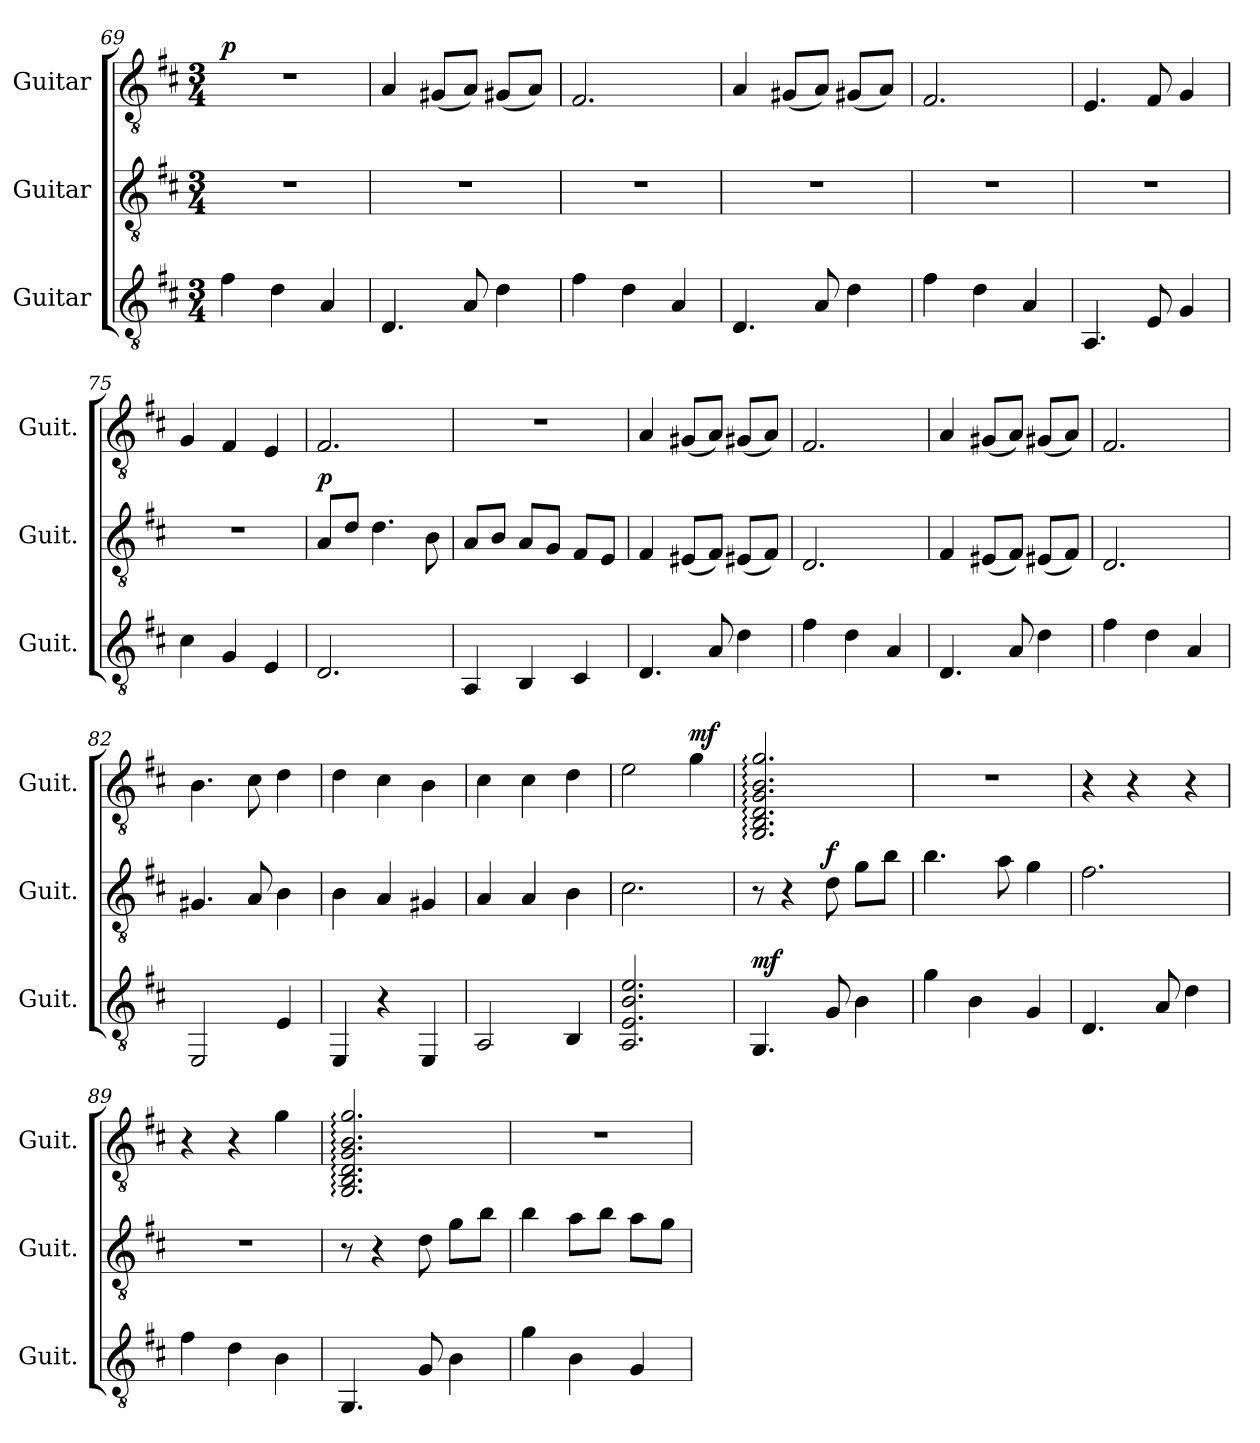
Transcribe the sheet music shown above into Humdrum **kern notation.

**kern	**dynam	**kern	**dynam	**kern	**dynam
*part3	*part3	*part2	*part2	*part1	*part1
*staff3	*staff3	*staff2	*staff2	*staff1	*staff1
*I"Guitar	*	*I"Guitar	*	*I"Guitar	*
*I'Guit.	*	*I'Guit.	*	*I'Guit.	*
*clefGv2	*	*clefGv2	*	*clefGv2	*
*k[f#c#]	*	*k[f#c#]	*	*k[f#c#]	*
*D:	*	*D:	*	*D:	*
*M3/4	*	*M3/4	*	*M3/4	*
=69	=69	=69	=69	=69	=69
!	!	!	!	!	!LO:DY:a
4f#\	.	2.r	.	2.r	p
4d\	.	.	.	.	.
4A/	.	.	.	.	.
=70	=70	=70	=70	=70	=70
4.D/	.	2.r	.	4A/	.
.	.	.	.	(8G#X/L	.
8A/	.	.	.	8A/J)	.
4d\	.	.	.	(8G#X/L	.
.	.	.	.	8A/J)	.
=71	=71	=71	=71	=71	=71
4f#\	.	2.r	.	2.F#/	.
4d\	.	.	.	.	.
4A/	.	.	.	.	.
!!LO:LB:g=z
=72	=72	=72	=72	=72	=72
4.D/	.	2.r	.	4A/	.
.	.	.	.	(8G#X/L	.
8A/	.	.	.	8A/J)	.
4d\	.	.	.	(8G#X/L	.
.	.	.	.	8A/J)	.
=73	=73	=73	=73	=73	=73
4f#\	.	2.r	.	2.F#/	.
4d\	.	.	.	.	.
4A/	.	.	.	.	.
=74	=74	=74	=74	=74	=74
4.AA/	.	2.r	.	4.E/	.
8E/	.	.	.	8F#/	.
4G/	.	.	.	4G/	.
=75	=75	=75	=75	=75	=75
4c#\	.	2.r	.	4G/	.
4G/	.	.	.	4F#/	.
4E/	.	.	.	4E/	.
=76	=76	=76	=76	=76	=76
!	!	!	!LO:DY:a	!	!
2.D/	.	8A/L	p	2.F#/	.
.	.	8d/J	.	.	.
.	.	4.d\	.	.	.
.	.	8B\	.	.	.
=77	=77	=77	=77	=77	=77
4AA/	.	8A/L	.	2.r	.
.	.	8B/J	.	.	.
4BB/	.	8A/L	.	.	.
.	.	8G/J	.	.	.
4C#/	.	8F#/L	.	.	.
.	.	8E/J	.	.	.
=78	=78	=78	=78	=78	=78
4.D/	.	4F#/	.	4A/	.
.	.	(8E#X/L	.	(8G#X/L	.
8A/	.	8F#/J)	.	8A/J)	.
4d\	.	(8E#X/L	.	(8G#X/L	.
.	.	8F#/J)	.	8A/J)	.
=79	=79	=79	=79	=79	=79
4f#\	.	2.D/	.	2.F#/	.
4d\	.	.	.	.	.
4A/	.	.	.	.	.
=80	=80	=80	=80	=80	=80
4.D/	.	4F#/	.	4A/	.
.	.	(8E#X/L	.	(8G#X/L	.
8A/	.	8F#/J)	.	8A/J)	.
4d\	.	(8E#X/L	.	(8G#X/L	.
.	.	8F#/J)	.	8A/J)	.
=81	=81	=81	=81	=81	=81
4f#\	.	2.D/	.	2.F#/	.
4d\	.	.	.	.	.
4A/	.	.	.	.	.
=82	=82	=82	=82	=82	=82
2EE/	.	4.G#X/	.	4.B\	.
.	.	8A/	.	8c#\	.
4E/	.	4B\	.	4d\	.
!!LO:LB:g=z
=83	=83	=83	=83	=83	=83
4EE/	.	4B\	.	4d\	.
4r	.	4A/	.	4c#\	.
4EE/	.	4G#X/	.	4B\	.
=84	=84	=84	=84	=84	=84
2AA/	.	4A/	.	4c#\	.
.	.	4A/	.	4c#\	.
4BB/	.	4B\	.	4d\	.
=85	=85	=85	=85	=85	=85
2.AA/ 2.E/ 2.B/ 2.e/	.	2.c#\	.	2e\	.
!	!	!	!	!	!LO:DY:a
.	.	.	.	4g\	mf
=86	=86	=86	=86	=86	=86
!	!LO:DY:a	!	!	!	!
4.GG/	mf	8r	.	2.GG/: 2.BB/: 2.D/: 2.G/: 2.B/: 2.g/:	.
.	.	4r	.	.	.
!	!	!	!LO:DY:a	!	!
8G/	.	8d\	f	.	.
4B\	.	8g\L	.	.	.
.	.	8b\J	.	.	.
=87	=87	=87	=87	=87	=87
4g\	.	4.b\	.	2.r	.
4B\	.	.	.	.	.
.	.	8a\	.	.	.
4G/	.	4g\	.	.	.
=88	=88	=88	=88	=88	=88
4.D/	.	2.f#\	.	4r	.
.	.	.	.	4r	.
8A/	.	.	.	.	.
4d\	.	.	.	4r	.
=89	=89	=89	=89	=89	=89
4f#\	.	2.r	.	4r	.
4d\	.	.	.	4r	.
4B\	.	.	.	4g\	.
=90	=90	=90	=90	=90	=90
4.GG/	.	8r	.	2.GG/: 2.BB/: 2.D/: 2.G/: 2.B/: 2.g/:	.
.	.	4r	.	.	.
8G/	.	8d\	.	.	.
4B\	.	8g\L	.	.	.
.	.	8b\J	.	.	.
=91	=91	=91	=91	=91	=91
4g\	.	4b\	.	2.r	.
4B\	.	8a\L	.	.	.
.	.	8b\J	.	.	.
4G/	.	8a\L	.	.	.
.	.	8g\J	.	.	.
=	=	=	=	=	=
*-	*-	*-	*-	*-	*-
